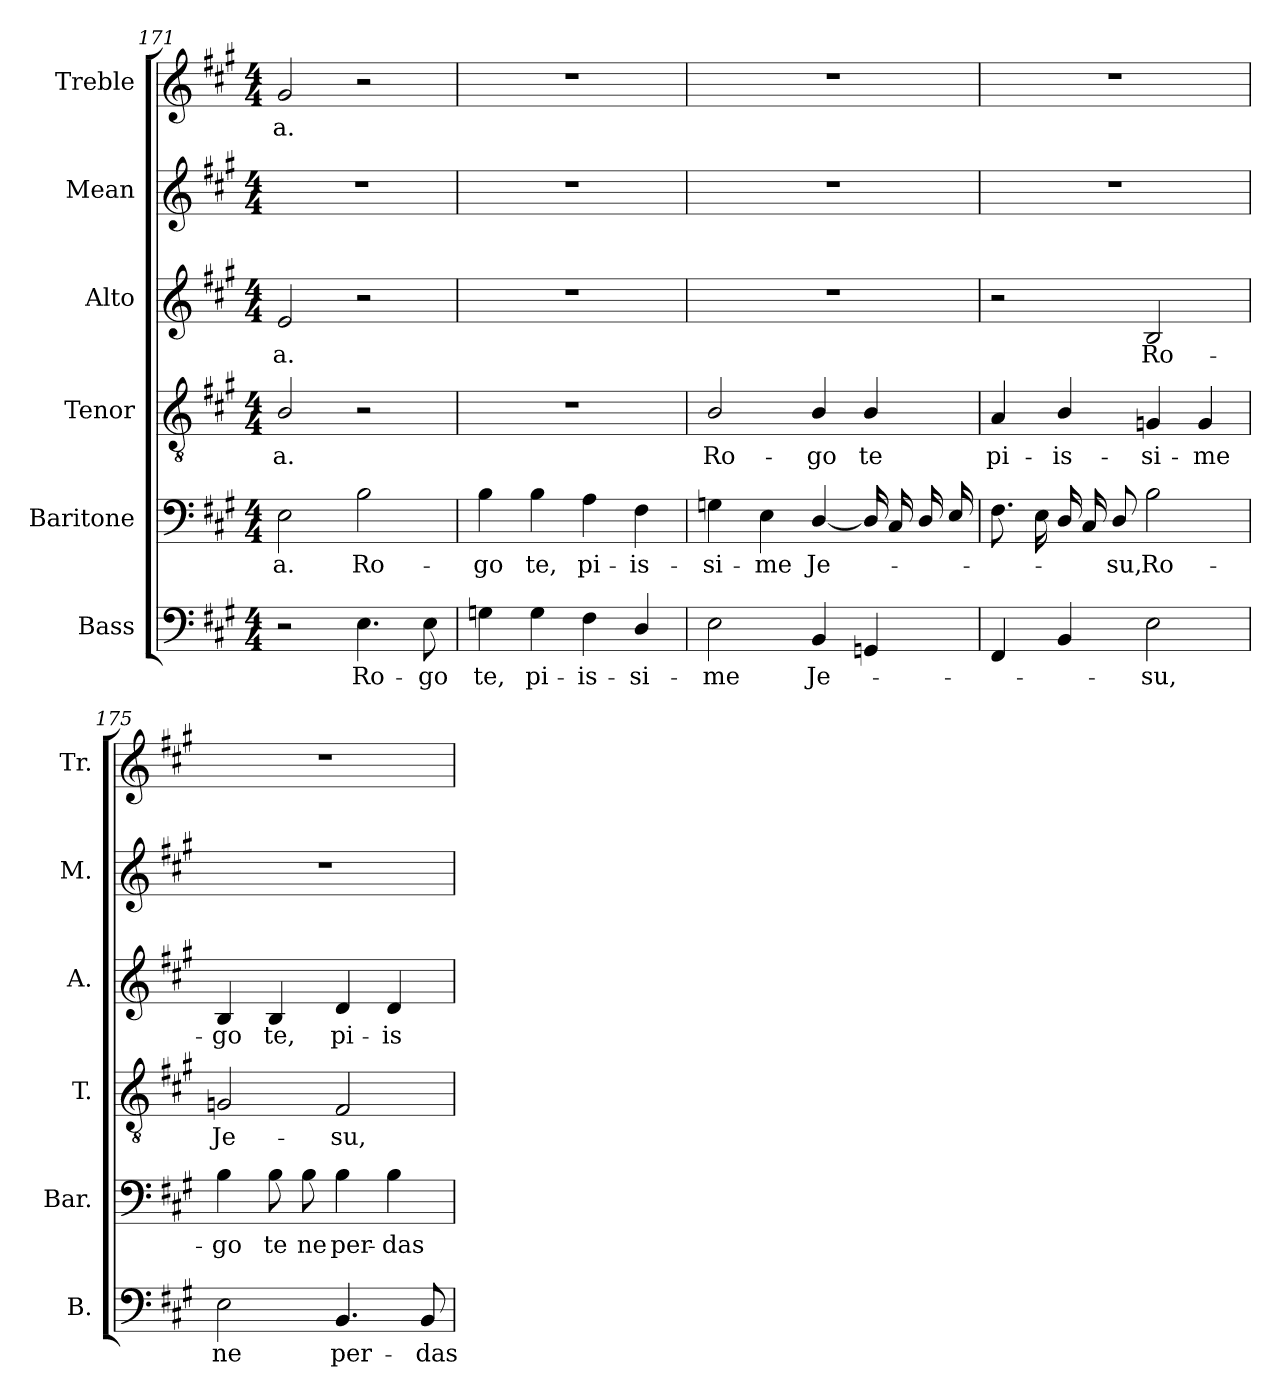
**kern	**text	**kern	**text	**kern	**text	**kern	**text	**kern	**kern	**text
*part6	*part6	*part5	*part5	*part4	*part4	*part3	*part3	*part2	*part1	*part1
*staff6	*staff6	*staff5	*staff5	*staff4	*staff4	*staff3	*staff3	*staff2	*staff1	*staff1
*I"Bass	*	*I"Baritone	*	*I"Tenor	*	*I"Alto	*	*I"Mean	*I"Treble	*
*I'B.	*	*I'Bar.	*	*I'T.	*	*I'A.	*	*I'M.	*I'Tr.	*
*clefF4	*	*clefF4	*	*clefGv2	*	*clefG2	*	*clefG2	*clefG2	*
*	*	*	*	*ITrd7c12	*	*	*	*	*	*
*k[f#c#g#]	*	*k[f#c#g#]	*	*k[f#c#g#]	*	*k[f#c#g#]	*	*k[f#c#g#]	*k[f#c#g#]	*
*A:	*	*A:	*	*A:	*	*A:	*	*A:	*A:	*
*M4/4	*	*M4/4	*	*M4/4	*	*M4/4	*	*M4/4	*M4/4	*
=171	=171	=171	=171	=171	=171	=171	=171	=171	=171	=171
!	!	!	!LO:LY:b:color=#000000	!	!	!	!	!	!	!
!	!	!	!	!	!LO:LY:b:color=#000000	!	!	!	!	!
!	!	!	!	!	!	!	!LO:LY:b:color=#000000	!	!	!
!	!	!	!	!	!	!	!	!	!	!LO:LY:b:color=#000000
2r	.	2Ei\	-a.	2BBi/	-a.	2ei/	-a.	1r	2g#i/	-a.
!	!LO:LY:b:color=#000000	!	!	!	!	!	!	!	!	!
!	!	!	!LO:LY:b:color=#000000	!	!	!	!	!	!	!
4.Ei\	Ro-	2Bi\	Ro-	2r	.	2r	.	.	2r	.
!	!LO:LY:b:color=#000000	!	!	!	!	!	!	!	!	!
8Ei\	-go	.	.	.	.	.	.	.	.	.
!!LO:LB:g=z
=172	=172	=172	=172	=172	=172	=172	=172	=172	=172	=172
!	!LO:LY:b:color=#000000	!	!	!	!	!	!	!	!	!
!	!	!	!LO:LY:b:color=#000000	!	!	!	!	!	!	!
4Gni\	te,	4Bi\	-go	1r	.	1r	.	1r	1r	.
!	!LO:LY:b:color=#000000	!	!	!	!	!	!	!	!	!
!	!	!	!LO:LY:b:color=#000000	!	!	!	!	!	!	!
4Gi\	pi-	4Bi\	te,	.	.	.	.	.	.	.
!	!LO:LY:b:color=#000000	!	!	!	!	!	!	!	!	!
!	!	!	!LO:LY:b:color=#000000	!	!	!	!	!	!	!
4F#i\	-is-	4Ai\	pi-	.	.	.	.	.	.	.
!	!LO:LY:b:color=#000000	!	!	!	!	!	!	!	!	!
!	!	!	!LO:LY:b:color=#000000	!	!	!	!	!	!	!
4Di/	-si-	4F#i\	-is-	.	.	.	.	.	.	.
=173	=173	=173	=173	=173	=173	=173	=173	=173	=173	=173
!	!LO:LY:b:color=#000000	!	!	!	!	!	!	!	!	!
!	!	!	!LO:LY:b:color=#000000	!	!	!	!	!	!	!
!	!	!	!	!	!LO:LY:b:color=#000000	!	!	!	!	!
2Ei\	-me	4Gni\	-si-	2BBi/	Ro-	1r	.	1r	1r	.
!	!	!	!LO:LY:b:color=#000000	!	!	!	!	!	!	!
.	.	4Ei\	-me	.	.	.	.	.	.	.
!	!LO:LY:b:color=#000000	!	!	!	!	!	!	!	!	!
!	!	!	!LO:LY:b:color=#000000	!	!	!	!	!	!	!
!	!	!	!	!	!LO:LY:b:color=#000000	!	!	!	!	!
4BBi/	Je-	[4Di/	Je-	4BBi/	-go	.	.	.	.	.
!	!	!	!	!	!LO:LY:b:color=#000000	!	!	!	!	!
4GGni/	.	16Di/]	.	4BBi/	te	.	.	.	.	.
.	.	16C#i/	.	.	.	.	.	.	.	.
.	.	16Di/	.	.	.	.	.	.	.	.
.	.	16Ei/	.	.	.	.	.	.	.	.
=174	=174	=174	=174	=174	=174	=174	=174	=174	=174	=174
!	!	!	!	!	!LO:LY:b:color=#000000	!	!	!	!	!
4FF#i/	.	8.F#i\	.	4AAi/	pi-	2r	.	1r	1r	.
.	.	16Ei\	.	.	.	.	.	.	.	.
!	!	!	!	!	!LO:LY:b:color=#000000	!	!	!	!	!
4BBi/	.	16Di/	.	4BBi/	-is-	.	.	.	.	.
.	.	16C#i/	.	.	.	.	.	.	.	.
!	!	!	!LO:LY:b:color=#000000	!	!	!	!	!	!	!
.	.	8Di/	-su,	.	.	.	.	.	.	.
!	!LO:LY:b:color=#000000	!	!	!	!	!	!	!	!	!
!	!	!	!LO:LY:b:color=#000000	!	!	!	!	!	!	!
!	!	!	!	!	!LO:LY:b:color=#000000	!	!	!	!	!
!	!	!	!	!	!	!	!LO:LY:b:color=#000000	!	!	!
2Ei\	-su,	2Bi\	Ro-	4GGni/	-si-	2Bi/	Ro-	.	.	.
!	!	!	!	!	!LO:LY:b:color=#000000	!	!	!	!	!
.	.	.	.	4GGi/	-me	.	.	.	.	.
=175	=175	=175	=175	=175	=175	=175	=175	=175	=175	=175
!	!LO:LY:b:color=#000000	!	!	!	!	!	!	!	!	!
!	!	!	!LO:LY:b:color=#000000	!	!	!	!	!	!	!
!	!	!	!	!	!LO:LY:b:color=#000000	!	!	!	!	!
!	!	!	!	!	!	!	!LO:LY:b:color=#000000	!	!	!
2Ei\	ne	4Bi\	-go	2GGni/	Je-	4Bi/	-go	1r	1r	.
!	!	!	!LO:LY:b:color=#000000	!	!	!	!	!	!	!
!	!	!	!	!	!	!	!LO:LY:b:color=#000000	!	!	!
.	.	8Bi\	te	.	.	4Bi/	te,	.	.	.
!	!	!	!LO:LY:b:color=#000000	!	!	!	!	!	!	!
.	.	8Bi\	ne	.	.	.	.	.	.	.
!	!LO:LY:b:color=#000000	!	!	!	!	!	!	!	!	!
!	!	!	!LO:LY:b:color=#000000	!	!	!	!	!	!	!
!	!	!	!	!	!LO:LY:b:color=#000000	!	!	!	!	!
!	!	!	!	!	!	!	!LO:LY:b:color=#000000	!	!	!
4.BBi/	per-	4Bi\	per-	2FF#i/	-su,	4di/	pi-	.	.	.
!	!	!	!LO:LY:b:color=#000000	!	!	!	!	!	!	!
!	!	!	!	!	!	!	!LO:LY:b:color=#000000	!	!	!
.	.	4Bi\	-das	.	.	4di/	-is-	.	.	.
!	!LO:LY:b:color=#000000	!	!	!	!	!	!	!	!	!
8BBi/	-das	.	.	.	.	.	.	.	.	.
=	=	=	=	=	=	=	=	=	=	=
*-	*-	*-	*-	*-	*-	*-	*-	*-	*-	*-
